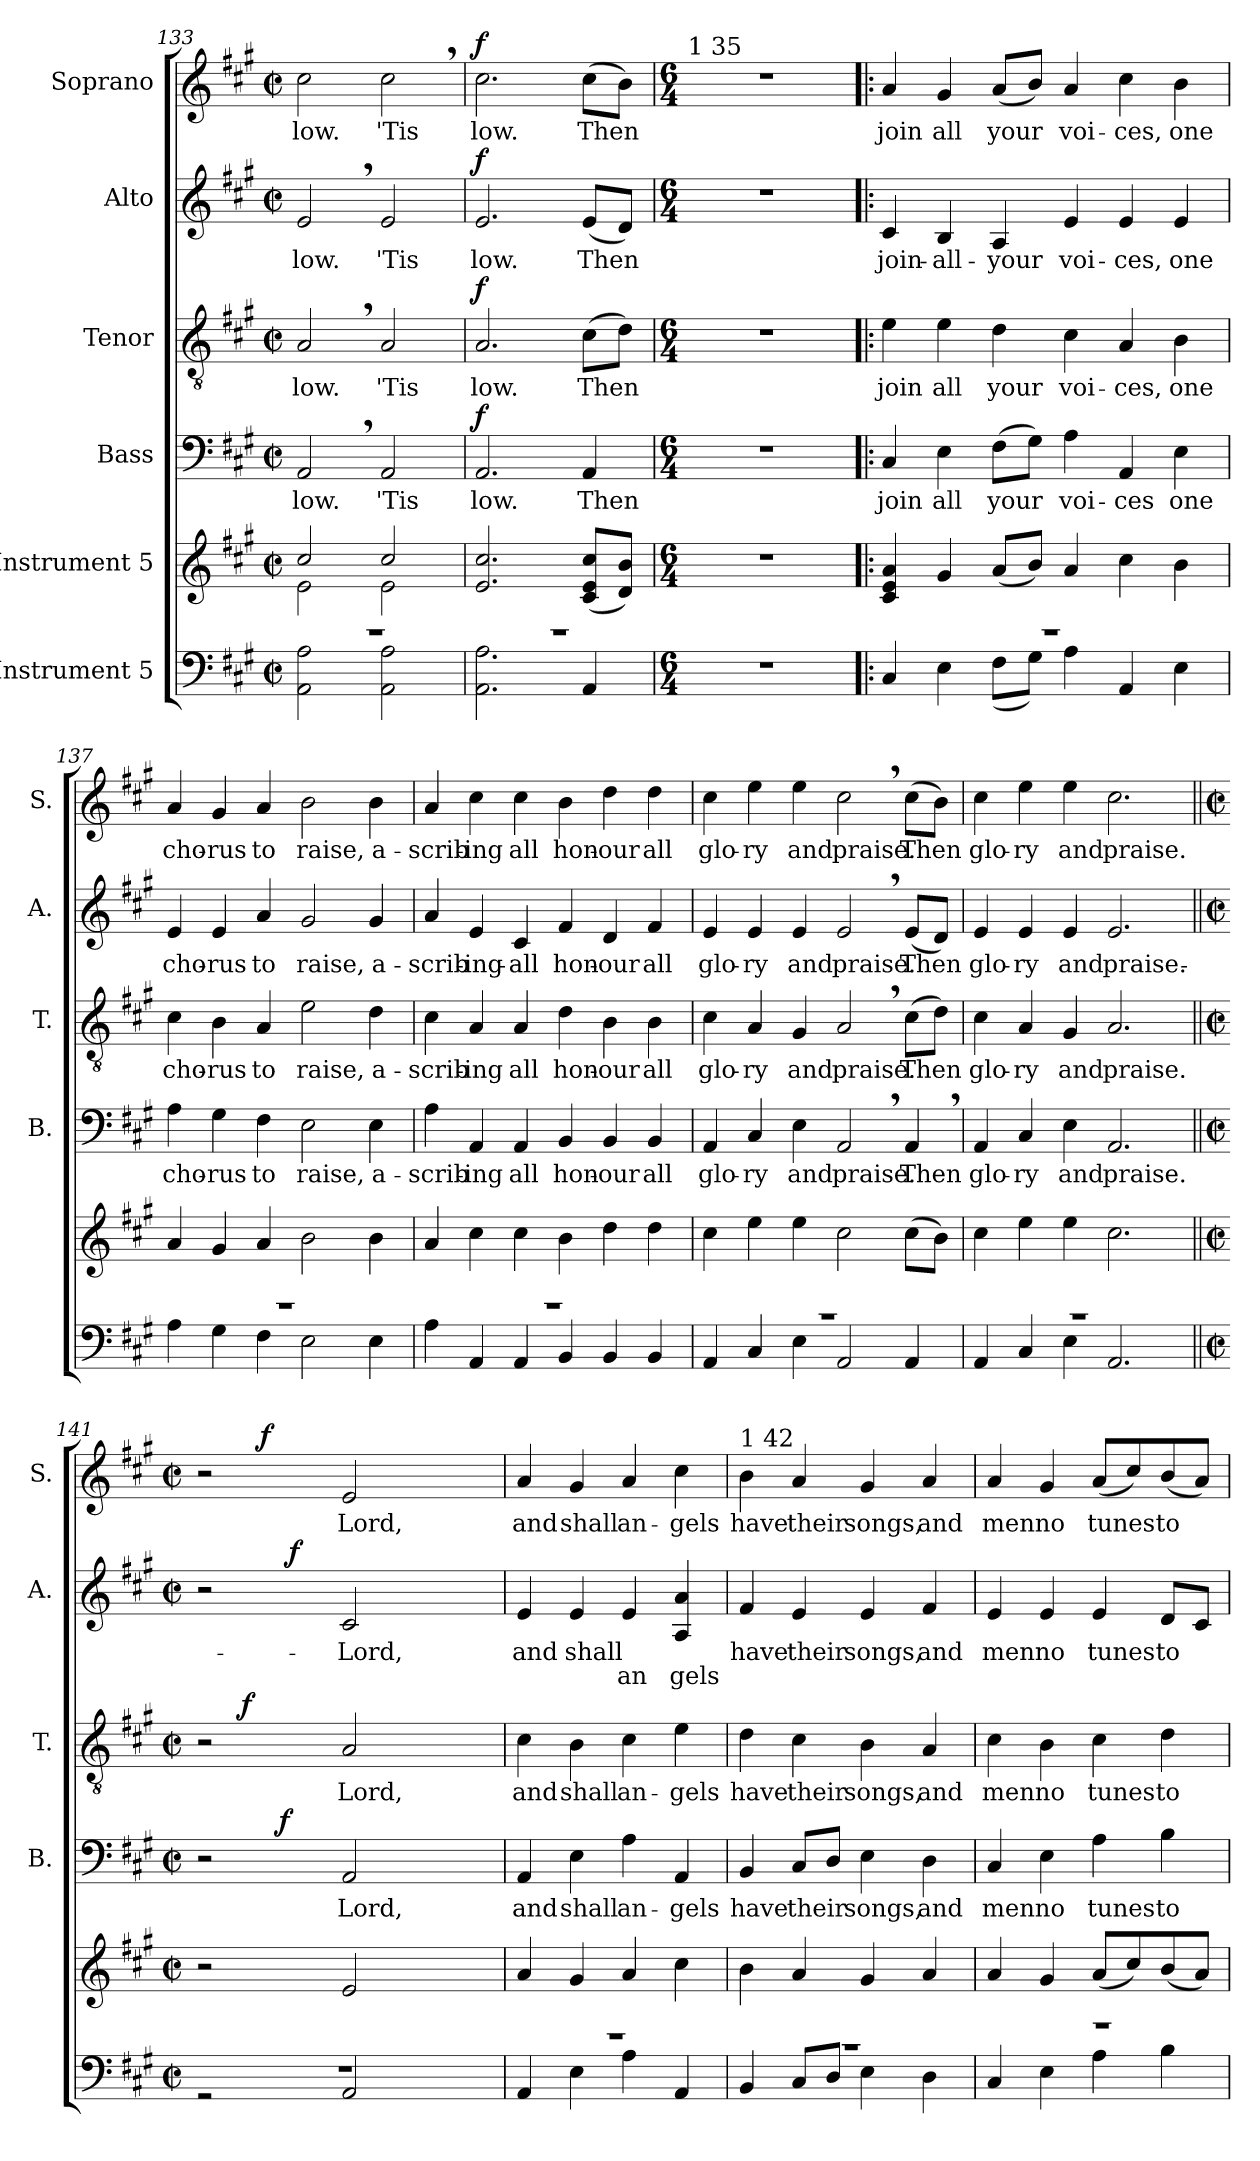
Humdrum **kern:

**kern	**kern	**kern	**text	**dynam	**kern	**text	**dynam	**kern	**text	**text	**dynam	**kern	**text	**dynam
*part6	*part5	*part4	*part4	*part4	*part3	*part3	*part3	*part2	*part2	*part2	*part2	*part1	*part1	*part1
*staff6	*staff5	*staff4	*staff4	*staff4	*staff3	*staff3	*staff3	*staff2	*staff2	*staff2	*staff2	*staff1	*staff1	*staff1
*I"Instrument 5	*I"Instrument 5	*I"Bass	*	*	*I"Tenor	*	*	*I"Alto	*	*	*	*I"Soprano	*	*
*	*	*I'B.	*	*	*I'T.	*	*	*I'A.	*	*	*	*I'S.	*	*
*clefF4	*clefG2	*clefF4	*	*	*clefGv2	*	*	*clefG2	*	*	*	*clefG2	*	*
*k[f#c#g#]	*k[f#c#g#]	*k[f#c#g#]	*	*	*k[f#c#g#]	*	*	*k[f#c#g#]	*	*	*	*k[f#c#g#]	*	*
*A:	*A:	*A:	*	*	*A:	*	*	*A:	*	*	*	*A:	*	*
*M2/2	*M2/2	*M2/2	*	*	*M2/2	*	*	*M2/2	*	*	*	*M2/2	*	*
*met(c|)	*met(c|)	*met(c|)	*	*	*met(c|)	*	*	*met(c|)	*	*	*	*met(c|)	*	*
=133	=133	=133	=133	=133	=133	=133	=133	=133	=133	=133	=133	=133	=133	=133
*^	*^	*	*	*	*	*	*	*	*	*	*	*	*	*
!	!	!	!	!	!LO:LY:b:cj	!	!	!LO:LY:b:cj	!	!	!LO:LY:b:cj	!	!	!	!LO:LY:b:cj	!
1r	2AA\ 2A\	2cc#/	2e\	2AA,>/	-low.	.	2A,>/	-low.	.	2e,>/	-low.	.	.	2cc#\	-low.	.
!	!	!	!	!	!LO:LY:b:cj	!	!	!LO:LY:b:cj	!	!	!LO:LY:b:cj	!	!	!	!LO:LY:b:cj	!
.	2A\ 2AA\	2cc#/	2e\	2AA/	'Tis	.	2A/	'Tis	.	2e/	'Tis	.	.	2cc#,>\	'Tis	.
*	*	*v	*v	*	*	*	*	*	*	*	*	*	*	*	*	*
=134	=134	=134	=134	=134	=134	=134	=134	=134	=134	=134	=134	=134	=134	=134	=134
*	*	*	*	*	*	*	*	*	*	*	*	*	*MM80	*	*
*	*	*^	*	*	*	*	*	*	*	*	*	*	*	*	*
!	!	!	!	!	!LO:LY:b:cj	!LO:DY:b	!	!LO:LY:b:cj	!LO:DY:a	!	!LO:LY:b:cj	!	!LO:DY:b	!	!LO:LY:b:cj	!LO:DY:b
*	*	*v	*v	*	*	*	*	*	*	*	*	*	*	*	*	*
1r	2.A\ 2.AA\	2.cc#/ 2.e/	2.AA/	low.	f	2.A/	low.	f	2.e/	low.	.	f	2.cc#\	low.	f
!	!	!	!	!LO:LY:b:cj	!	!	!LO:LY:b:cj	!	!	!LO:LY:b:cj	!	!	!	!LO:LY:b:cj	!
.	4AA/	(<8cc#/ 8e/ 8c#/L	4AA/	Then	.	(>8c#\L	Then	.	(<8e/L	Then	.	.	(>8cc#\L	Then	.
!	!	!	!	!	!	!	!LO:LY:b:cj	!	!	!LO:LY:b:cj	!	!	!	!LO:LY:b:cj	!
.	.	8b/ 8d/J)	.	.	.	8d\J)	.	.	8d/J)	.	.	.	8b\J)	.	.
*v	*v	*	*	*	*	*	*	*	*	*	*	*	*	*	*
!!LO:PB:g=z
=135	=135	=135	=135	=135	=135	=135	=135	=135	=135	=135	=135	=135	=135	=135
*M6/4	*M6/4	*M6/4	*	*	*M6/4	*	*	*M6/4	*	*	*	*M6/4	*	*
!	!	!	!	!	!	!	!	!	!	!	!	!LO:TX:a:t=1 35	!	!
1.r	1.r	1.r	.	.	1.r	.	.	1.r	.	.	.	1.r	.	.
=136!|:	=136!|:	=136!|:	=136!|:	=136!|:	=136!|:	=136!|:	=136!|:	=136!|:	=136!|:	=136!|:	=136!|:	=136!|:	=136!|:	=136!|:
*^	*	*	*	*	*	*	*	*	*	*	*	*	*	*
!	!	!	!	!LO:LY:b:cj	!	!	!LO:LY:b:cj	!	!	!LO:LY:b:cj	!	!	!	!LO:LY:b:cj	!
1.r	4C#/	4a/ 4e/ 4c#/	4C#/	join	.	4e\	join	.	4c#/	join-	.	.	4a/	join	.
!	!	!	!	!LO:LY:b:cj	!	!	!LO:LY:b:cj	!	!	!LO:LY:b:cj	!	!	!	!LO:LY:b:cj	!
.	4E\	4g#/	4E\	all	.	4e\	all	.	4B/	-all-	.	.	4g#/	all	.
!	!	!	!	!LO:LY:b:cj	!	!	!LO:LY:b:cj	!	!	!LO:LY:b:cj	!	!	!	!LO:LY:b:cj	!
.	(>8F#\L	(<8a/L	(>8F#\L	your	.	4d\	your	.	4A/	-your	.	.	(<8a/L	your	.
!	!	!	!	!LO:LY:b:cj	!	!	!	!	!	!	!	!	!	!LO:LY:b:cj	!
.	8G#\J)	8b/J)	8G#\J)	.	.	.	.	.	.	.	.	.	8b/J)	.	.
!	!	!	!	!LO:LY:b:cj	!	!	!LO:LY:b:cj	!	!	!LO:LY:b:cj	!	!	!	!LO:LY:b:cj	!
.	4A\	4a/	4A\	voi-	.	4c#\	voi-	.	4e/	voi-	.	.	4a/	voi-	.
!	!	!	!	!LO:LY:b:cj	!	!	!LO:LY:b:cj	!	!	!LO:LY:b:cj	!	!	!	!LO:LY:b:cj	!
.	4AA/	4cc#\	4AA/	-ces	.	4A/	-ces,	.	4e/	-ces,	.	.	4cc#\	-ces,	.
!	!	!	!	!LO:LY:b:cj	!	!	!LO:LY:b:cj	!	!	!LO:LY:b:cj	!	!	!	!LO:LY:b:cj	!
.	4E\	4b\	4E\	one	.	4B\	one	.	4e/	one	.	.	4b\	one	.
=137	=137	=137	=137	=137	=137	=137	=137	=137	=137	=137	=137	=137	=137	=137	=137
!	!	!	!	!LO:LY:b:cj	!	!	!LO:LY:b:cj	!	!	!LO:LY:b:cj	!	!	!	!LO:LY:b:cj	!
1.r	4A\	4a/	4A\	cho-	.	4c#\	cho-	.	4e/	cho-	.	.	4a/	cho-	.
!	!	!	!	!LO:LY:b:cj	!	!	!LO:LY:b:cj	!	!	!LO:LY:b:cj	!	!	!	!LO:LY:b:cj	!
.	4G#\	4g#/	4G#\	-rus	.	4B\	-rus	.	4e/	-rus	.	.	4g#/	-rus	.
!	!	!	!	!LO:LY:b:cj	!	!	!LO:LY:b:cj	!	!	!LO:LY:b:cj	!	!	!	!LO:LY:b:cj	!
.	4F#\	4a/	4F#\	to	.	4A/	to	.	4a/	to	.	.	4a/	to	.
!	!	!	!	!LO:LY:b:cj	!	!	!LO:LY:b:cj	!	!	!LO:LY:b:cj	!	!	!	!LO:LY:b:cj	!
.	2E\	2b\	2E\	raise,	.	2e\	raise,	.	2g#/	raise,	.	.	2b\	raise,	.
!	!	!	!	!LO:LY:b:cj	!	!	!LO:LY:b:cj	!	!	!LO:LY:b:cj	!	!	!	!LO:LY:b:cj	!
.	4E\	4b\	4E\	a-	.	4d\	a-	.	4g#/	a-	.	.	4b\	a-	.
=138	=138	=138	=138	=138	=138	=138	=138	=138	=138	=138	=138	=138	=138	=138	=138
!	!	!	!	!LO:LY:b:cj	!	!	!LO:LY:b:cj	!	!	!LO:LY:b:cj	!	!	!	!LO:LY:b:cj	!
1.r	4A\	4a/	4A\	-scrib-	.	4c#\	-scrib-	.	4a/	-scrib-	.	.	4a/	-scrib-	.
!	!	!	!	!LO:LY:b:cj	!	!	!LO:LY:b:cj	!	!	!LO:LY:b:cj	!	!	!	!LO:LY:b:cj	!
.	4AA/	4cc#\	4AA/	-ing	.	4A/	-ing	.	4e/	-ing-	.	.	4cc#\	-ing	.
!	!	!	!	!LO:LY:b:cj	!	!	!LO:LY:b:cj	!	!	!LO:LY:b:cj	!	!	!	!LO:LY:b:cj	!
.	4AA/	4cc#\	4AA/	all	.	4A/	all	.	4c#/	-all	.	.	4cc#\	all	.
!	!	!	!	!LO:LY:b:cj	!	!	!LO:LY:b:cj	!	!	!LO:LY:b:cj	!	!	!	!LO:LY:b:cj	!
.	4BB/	4b\	4BB/	hon-	.	4d\	hon-	.	4f#/	hon-	.	.	4b\	hon-	.
!	!	!	!	!LO:LY:b:cj	!	!	!LO:LY:b:cj	!	!	!LO:LY:b:cj	!	!	!	!LO:LY:b:cj	!
.	4BB/	4dd\	4BB/	-our	.	4B\	-our	.	4d/	-our	.	.	4dd\	-our	.
!	!	!	!	!LO:LY:b:cj	!	!	!LO:LY:b:cj	!	!	!LO:LY:b:cj	!	!	!	!LO:LY:b:cj	!
.	4BB/	4dd\	4BB/	all	.	4B\	all	.	4f#/	all	.	.	4dd\	all	.
!!LO:PB:g=z
=139	=139	=139	=139	=139	=139	=139	=139	=139	=139	=139	=139	=139	=139	=139	=139
!	!	!	!	!LO:LY:b:cj	!	!	!LO:LY:b:cj	!	!	!LO:LY:b:cj	!	!	!	!LO:LY:b:cj	!
1.r	4AA/	4cc#\	4AA/	glo-	.	4c#\	glo-	.	4e/	glo-	.	.	4cc#\	glo-	.
!	!	!	!	!LO:LY:b:cj	!	!	!LO:LY:b:cj	!	!	!LO:LY:b:cj	!	!	!	!LO:LY:b:cj	!
.	4C#/	4ee\	4C#/	-ry	.	4A/	-ry	.	4e/	-ry	.	.	4ee\	-ry	.
!	!	!	!	!LO:LY:b:cj	!	!	!LO:LY:b:cj	!	!	!LO:LY:b:cj	!	!	!	!LO:LY:b:cj	!
.	4E\	4ee\	4E\	and	.	4G#/	and	.	4e/	and	.	.	4ee\	and	.
!	!	!	!	!LO:LY:b:cj	!	!	!LO:LY:b:cj	!	!	!LO:LY:b:cj	!	!	!	!LO:LY:b:cj	!
.	2AA/	2cc#\	2AA,>/	praise.	.	2A,>/	praise.	.	2e,>/	praise.	.	.	2cc#,>\	praise.	.
!	!	!	!	!LO:LY:b:cj	!	!	!LO:LY:b:cj	!	!	!LO:LY:b:cj	!	!	!	!LO:LY:b:cj	!
.	4AA/	(>8cc#\L	4AA,>/	Then	.	(>8c#\L	Then	.	(<8e/L	Then	.	.	(>8cc#\L	Then	.
!	!	!	!	!	!	!	!LO:LY:b:cj	!	!	!LO:LY:b:cj	!	!	!	!LO:LY:b:cj	!
.	.	8b\J)	.	.	.	8d\J)	.	.	8d/J)	.	.	.	8b\J)	.	.
=140	=140	=140	=140	=140	=140	=140	=140	=140	=140	=140	=140	=140	=140	=140	=140
!	!	!	!	!LO:LY:b:cj	!	!	!LO:LY:b:cj	!	!	!LO:LY:b:cj	!	!	!	!LO:LY:b:cj	!
1.r	4AA/	4cc#\	4AA/	glo-	.	4c#\	glo-	.	4e/	glo-	.	.	4cc#\	glo-	.
!	!	!	!	!LO:LY:b:cj	!	!	!LO:LY:b:cj	!	!	!LO:LY:b:cj	!	!	!	!LO:LY:b:cj	!
.	4C#/	4ee\	4C#/	-ry	.	4A/	-ry	.	4e/	-ry	.	.	4ee\	-ry	.
!	!	!	!	!LO:LY:b:cj	!	!	!LO:LY:b:cj	!	!	!LO:LY:b:cj	!	!	!	!LO:LY:b:cj	!
.	4E\	4ee\	4E\	and	.	4G#/	and	.	4e/	and	.	.	4ee\	and	.
!	!	!	!	!LO:LY:b:cj	!	!	!LO:LY:b:cj	!	!	!LO:LY:b:cj	!	!	!	!LO:LY:b:cj	!
.	2.AA/	2.cc#\	2.AA/	praise.	.	2.A/	praise.	.	2.e/	praise.-	.	.	2.cc#\	praise.	.
=141||	=141||	=141||	=141||	=141||	=141||	=141||	=141||	=141||	=141||	=141||	=141||	=141||	=141||	=141||	=141||
*M2/2	*	*M2/2	*M2/2	*	*	*M2/2	*	*	*M2/2	*	*	*	*M2/2	*	*
*met(c|)	*	*met(c|)	*met(c|)	*	*	*met(c|)	*	*	*met(c|)	*	*	*	*met(c|)	*	*
*	*	*	*^	*	*	*^	*	*	*^	*	*	*	*^	*	*
1r	2r	2r	2r	8...ryy	.	.	2r	8ryy	.	.	2r	4ryy	.	.	.	2r	8.ryy	.	.
.	.	.	.	.	.	.	.	64ryy	.	.	.	.	.	.	.	.	.	.	.
!	!	!	!	!	!	!	!	!	!	!LO:DY:b	!	!	!	!	!	!	!	!	!
.	.	.	.	.	.	.	.	2ryy	.	f	.	.	.	.	.	.	.	.	.
!	!	!	!	!	!	!	!	!	!	!	!	!	!	!	!	!	!	!	!LO:DY:b
.	.	.	.	.	.	.	.	.	.	.	.	.	.	.	.	.	2ryy	.	f
!	!	!	!	!	!	!LO:DY:a	!	!	!	!	!	!	!	!	!	!	!	!	!
.	.	.	.	2ryy	.	f	.	.	.	.	.	.	.	.	.	.	.	.	.
!	!	!	!	!	!	!	!	!	!	!	!	!	!	!	!LO:DY:b	!	!	!	!
.	.	.	.	.	.	.	.	.	.	.	.	2.ryy	.	.	f	.	.	.	.
*	*	*	*	*	*	*	*	*	*	*	*	*	*	*	*	*MM60	*	*	*
!	!	!	!	!	!LO:LY:b:cj	!	!	!	!LO:LY:b:cj	!	!	!	!LO:LY:b:cj	!	!	!	!	!LO:LY:b:cj	!
.	2AA/	2e/	2AA/	.	Lord,	.	2A/	.	Lord,	.	2c#/	.	-Lord,	.	.	2e/	.	Lord,	.
.	.	.	.	.	.	.	.	4ryy	.	.	.	.	.	.	.	.	.	.	.
.	.	.	.	.	.	.	.	.	.	.	.	.	.	.	.	.	4ryy	.	.
.	.	.	.	4ryy	.	.	.	.	.	.	.	.	.	.	.	.	.	.	.
.	.	.	.	.	.	.	.	16..ryy	.	.	.	.	.	.	.	.	.	.	.
.	.	.	.	.	.	.	.	.	.	.	.	.	.	.	.	.	16ryy	.	.
.	.	.	.	64ryy	.	.	.	.	.	.	.	.	.	.	.	.	.	.	.
=142	=142	=142	=142	=142	=142	=142	=142	=142	=142	=142	=142	=142	=142	=142	=142	=142	=142	=142	=142
!	!	!	!	!	!LO:LY:b:cj	!	!	!	!LO:LY:b:cj	!	!	!	!LO:LY:b:cj	!LO:LY:b:cj	!	!	!	!LO:LY:b:cj	!
*	*	*	*v	*v	*	*	*	*	*	*	*v	*v	*	*	*	*v	*v	*	*
*	*	*	*	*	*	*v	*v	*	*	*	*	*	*	*	*	*
1r	4AA/	4a/	4AA/	and	.	4c#\	and	.	4e/	and	-	.	4a/	and	.
!	!	!	!	!LO:LY:b:cj	!	!	!LO:LY:b:cj	!	!	!LO:LY:b:cj	!LO:LY:b:cj	!	!	!LO:LY:b:cj	!
.	4E\	4g#/	4E\	shall	.	4B\	shall	.	4e/	-shall-	--	.	4g#/	shall	.
!	!	!	!	!LO:LY:b:cj	!	!	!LO:LY:b:cj	!	!	!LO:LY:b:cj	!LO:LY:b:cj	!	!	!LO:LY:b:cj	!
.	4A\	4a/	4A\	an-	.	4c#\	an-	.	4e/	-	an	.	4a/	an-	.
!	!	!	!	!LO:LY:b:cj	!	!	!LO:LY:b:cj	!	!	!LO:LY:b:cj	!LO:LY:b:cj	!	!	!LO:LY:b:cj	!
.	4AA/	4cc#\	4AA/	-gels	.	4e\	-gels	.	4a/ 4A/	.	gels	.	4cc#\	-gels	.
!!LO:PB:g=z
=143	=143	=143	=143	=143	=143	=143	=143	=143	=143	=143	=143	=143	=143	=143	=143
!	!	!	!	!	!	!	!	!	!	!	!	!	!LO:TX:a:t=1 42	!	!
!	!	!	!	!LO:LY:b:cj	!	!	!LO:LY:b:cj	!	!	!LO:LY:b:cj	!	!	!	!LO:LY:b:cj	!
1r	4BB/	4b\	4BB/	have	.	4d\	have	.	4f#/	have	.	.	4b\	have	.
!	!	!	!	!LO:LY:b:cj	!	!	!LO:LY:b:cj	!	!	!LO:LY:b:cj	!	!	!	!LO:LY:b:cj	!
.	8C#/L	4a/	8C#/L	their	.	4c#\	their	.	4e/	their	.	.	4a/	their	.
!	!	!	!	!LO:LY:b:cj	!	!	!	!	!	!	!	!	!	!	!
.	8D/J	.	8D/J	.	.	.	.	.	.	.	.	.	.	.	.
!	!	!	!	!LO:LY:b:cj	!	!	!LO:LY:b:cj	!	!	!LO:LY:b:cj	!	!	!	!LO:LY:b:cj	!
.	4E\	4g#/	4E\	songs,	.	4B\	songs,	.	4e/	songs,	.	.	4g#/	songs,	.
!	!	!	!	!LO:LY:b:cj	!	!	!LO:LY:b:cj	!	!	!LO:LY:b:cj	!	!	!	!LO:LY:b:cj	!
.	4D\	4a/	4D\	and	.	4A/	and	.	4f#/	and	.	.	4a/	and	.
=144	=144	=144	=144	=144	=144	=144	=144	=144	=144	=144	=144	=144	=144	=144	=144
!	!	!	!	!LO:LY:b:cj	!	!	!LO:LY:b:cj	!	!	!LO:LY:b:cj	!	!	!	!LO:LY:b:cj	!
1r	4C#/	4a/	4C#/	men	.	4c#\	men	.	4e/	men	.	.	4a/	men	.
!	!	!	!	!LO:LY:b:cj	!	!	!LO:LY:b:cj	!	!	!LO:LY:b:cj	!	!	!	!LO:LY:b:cj	!
.	4E\	4g#/	4E\	no	.	4B\	no	.	4e/	no	.	.	4g#/	no	.
!	!	!	!	!LO:LY:b:cj	!	!	!LO:LY:b:cj	!	!	!LO:LY:b:cj	!	!	!	!LO:LY:b:cj	!
.	4A\	(<8a/L	4A\	tunes	.	4c#\	tunes	.	4e/	tunes	.	.	(<8a/L	tunes	.
!	!	!	!	!	!	!	!	!	!	!	!	!	!	!LO:LY:b:cj	!
.	.	8cc#/)	.	.	.	.	.	.	.	.	.	.	8cc#/)	.	.
!	!	!	!	!LO:LY:b:cj	!	!	!LO:LY:b:cj	!	!	!LO:LY:b:cj	!	!	!	!LO:LY:b:cj	!
.	4B\	(<8b/	4B\	to	.	4d\	to	.	8d/L	to-	.	.	(<8b/	to	.
!	!	!	!	!	!	!	!	!	!	!LO:LY:b:cj	!	!	!	!LO:LY:b:cj	!
.	.	8a/J)	.	.	.	.	.	.	8c#/J	-	.	.	8a/J)	.	.
*v	*v	*	*	*	*	*	*	*	*	*	*	*	*	*	*
=	=	=	=	=	=	=	=	=	=	=	=	=	=	=
*-	*-	*-	*-	*-	*-	*-	*-	*-	*-	*-	*-	*-	*-	*-
